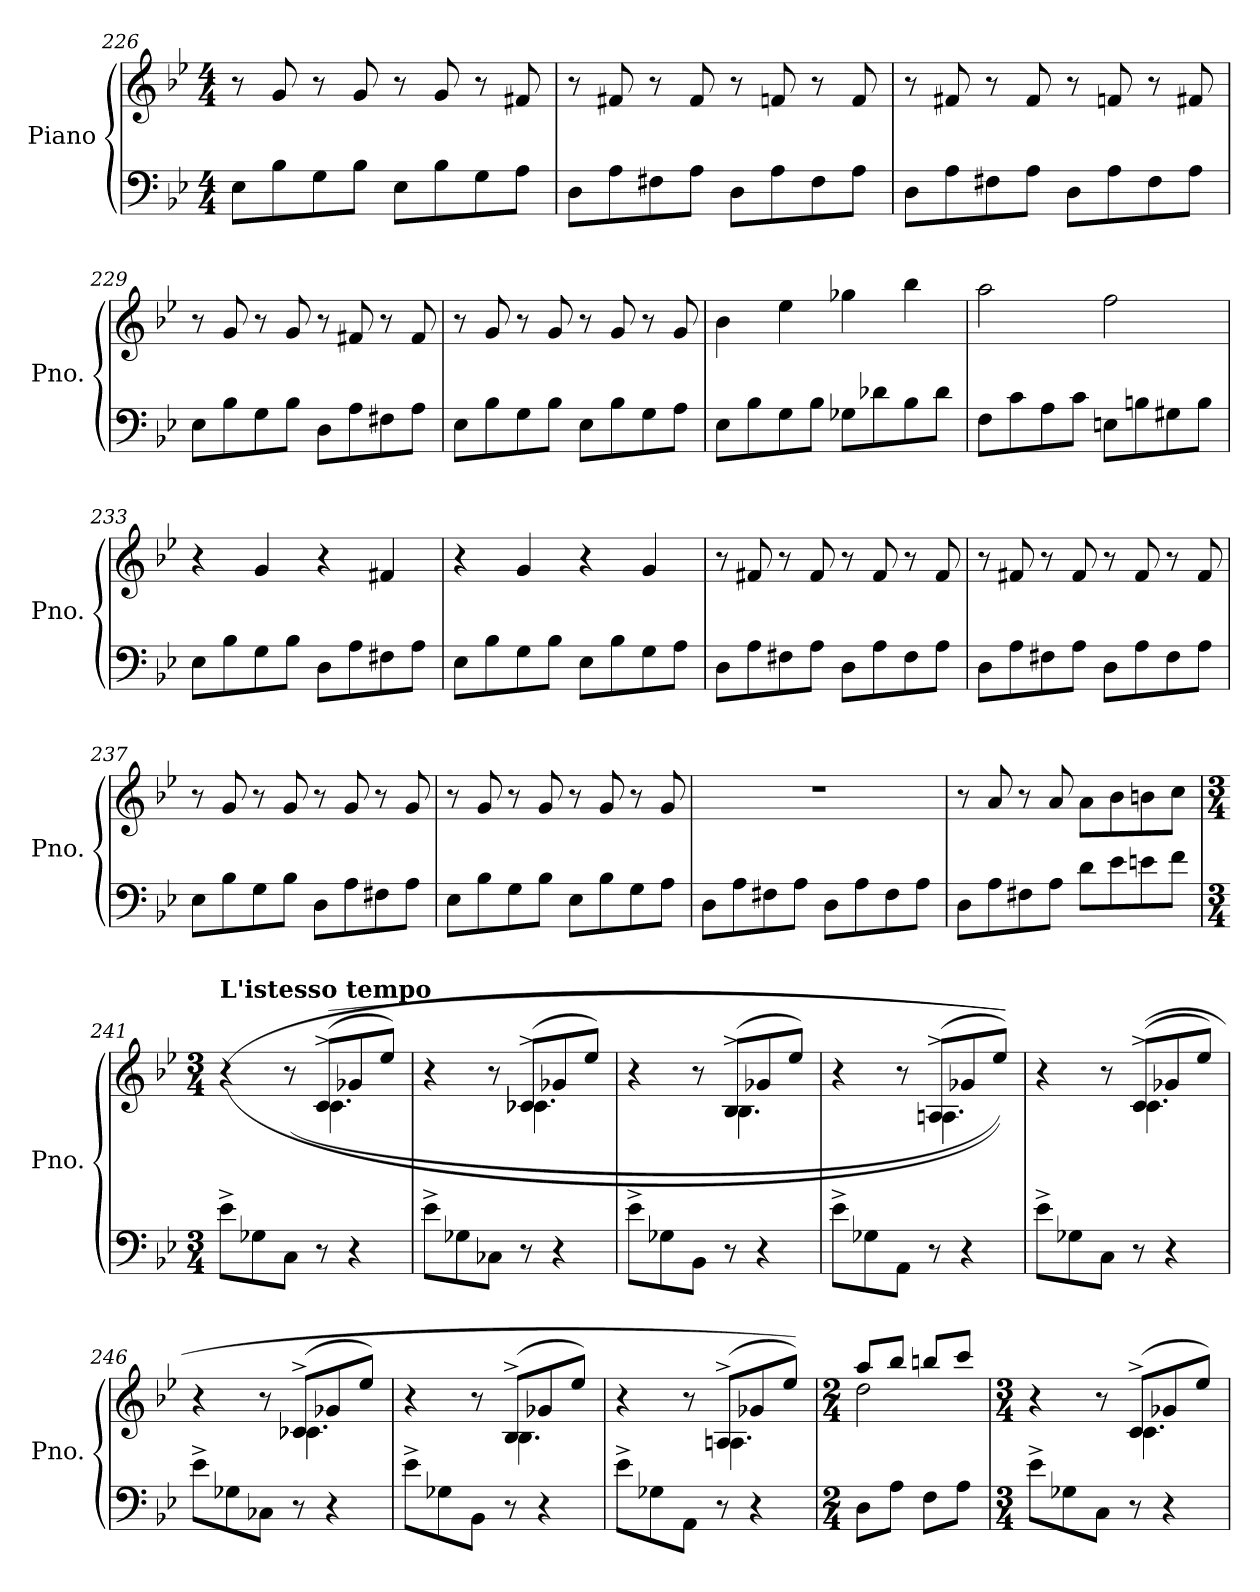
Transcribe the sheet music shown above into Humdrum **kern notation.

**kern	**kern
*part1	*part1
*staff2	*staff1
*I"Piano	*
*I'Pno.	*
*clefF4	*clefG2
*k[b-e-]	*k[b-e-]
*M4/4	*M4/4
=226	=226
8E-\L	8r
8B-\	8g/
8G\	8r
8B-\J	8g/
8E-\L	8r
8B-\	8g/
8G\	8r
8A\J	8f#X/
=227	=227
8D\L	8r
8A\	8f#X/
8F#X\	8r
8A\J	8f#/
8D\L	8r
8A\	8fn/
8F#\	8r
8A\J	8f/
=228	=228
8D\L	8r
8A\	8f#X/
8F#X\	8r
8A\J	8f#/
8D\L	8r
8A\	8fn/
8F#\	8r
8A\J	8f#X/
!!LO:PB:g=z
=229	=229
8E-\L	8r
8B-\	8g/
8G\	8r
8B-\J	8g/
8D\L	8r
8A\	8f#X/
8F#X\	8r
8A\J	8f#/
=230	=230
8E-\L	8r
8B-\	8g/
8G\	8r
8B-\J	8g/
8E-\L	8r
8B-\	8g/
8G\	8r
8A\J	8g/
=231	=231
8E-\L	4b-\
8B-\	.
8G\	4ee-\
8B-\J	.
8G-X\L	4gg-X\
8d-X\	.
8B-\	4bb-\
8d-\J	.
=232	=232
8F\L	2aa\
8c\	.
8A\	.
8c\J	.
8En\L	2ff\
8Bn\	.
8G#X\	.
8B\J	.
!!LO:LB:g=z
=233	=233
8E-\L	4r
8B-\	.
8G\	4g/
8B-\J	.
8D\L	4r
8A\	.
8F#X\	4f#X/
8A\J	.
=234	=234
8E-\L	4r
8B-\	.
8G\	4g/
8B-\J	.
8E-\L	4r
8B-\	.
8G\	4g/
8A\J	.
=235	=235
8D\L	8r
8A\	8f#X/
8F#X\	8r
8A\J	8f#/
8D\L	8r
8A\	8f#/
8F#\	8r
8A\J	8f#/
=236	=236
8D\L	8r
8A\	8f#X/
8F#X\	8r
8A\J	8f#/
8D\L	8r
8A\	8f#/
8F#\	8r
8A\J	8f#/
!!LO:LB:g=z
=237	=237
8E-\L	8r
8B-\	8g/
8G\	8r
8B-\J	8g/
8D\L	8r
8A\	8g/
8F#X\	8r
8A\J	8g/
=238	=238
8E-\L	8r
8B-\	8g/
8G\	8r
8B-\J	8g/
8E-\L	8r
8B-\	8g/
8G\	8r
8A\J	8g/
=239	=239
8D\L	1r
8A\	.
8F#X\	.
8A\J	.
8D\L	.
8A\	.
8F#\	.
8A\J	.
=240	=240
8D\L	8r
8A\	8a/
8F#X\	8r
8A\J	8a/
8d\L	8a\L
8e-\	8b-\
8en\	8bn\
8f\J	8cc\J
!!LO:LB:g=z
=241	=241
*M3/4	*M3/4
*	*^
!	!LO:TX:a:B:t=L'istesso tempo	!
8e-^\L	(>(>4r	4.ryy
8G-X\	.	.
8C\J	(>8r	.
8r	(<(>8c^/L	4.c\
4r	8g-X/	.
.	8ee-/J)	.
=242	=242	=242
8e-^\L	4r	4.ryy
8G-X\	.	.
8C-X\J	8r	.
8r	(<8c-X^/L	4.c-X\
4r	8g-X/	.
.	8ee-/J)	.
=243	=243	=243
8e-^\L	4r	4.ryy
8G-X\	.	.
8BB-\J	8r	.
8r	(<8B-^/L	4.B-\
4r	8g-X/	.
.	8ee-/J)	.
=244	=244	=244
8e-^\L	4r	4.ryy
8G-X\	.	.
8AA\J	8r	.
8r	(<8A^/L	4.An\
4r	8g-X/	.
.	8ee-/J)))))	.
!!LO:LB:g=z	!!
=245	=245	=245
8e-^\L	4r	4.ryy
8G-X\	.	.
8C\J	8r	.
8r	(<(>8c^/L	4.c\
4r	8g-X/	.
.	8ee-/J)	.
=246	=246	=246
8e-^\L	4r	4.ryy
8G-X\	.	.
8C-X\J	8r	.
8r	(<8c-X^/L	4.c-X\
4r	8g-X/	.
.	8ee-/J)	.
=247	=247	=247
8e-^\L	4r	4.ryy
8G-X\	.	.
8BB-\J	8r	.
8r	(<8B-^/L	4.B-\
4r	8g-X/	.
.	8ee-/J)	.
=248	=248	=248
8e-^\L	4r	4.ryy
8G-X\	.	.
8AA\J	8r	.
8r	(<8A^/L	4.An\
4r	8g-X/	.
.	8ee-/J))	.
!!LO:PB:g=z	!!
=249	=249	=249
*M2/4	*M2/4	*
8D\L	8aa/L	2dd\
8A\J	8bb-/J	.
8F\L	8bbn/L	.
8A\J	8ccc/J	.
=250	=250	=250
*M3/4	*M3/4	*
8e-^\L	4r	4.ryy
8G-X\	.	.
8C\J	8r	.
8r	(<8c^/L	4.c\
4r	8g-X/	.
.	8ee-/J)	.
*	*v	*v
=	=
*-	*-
